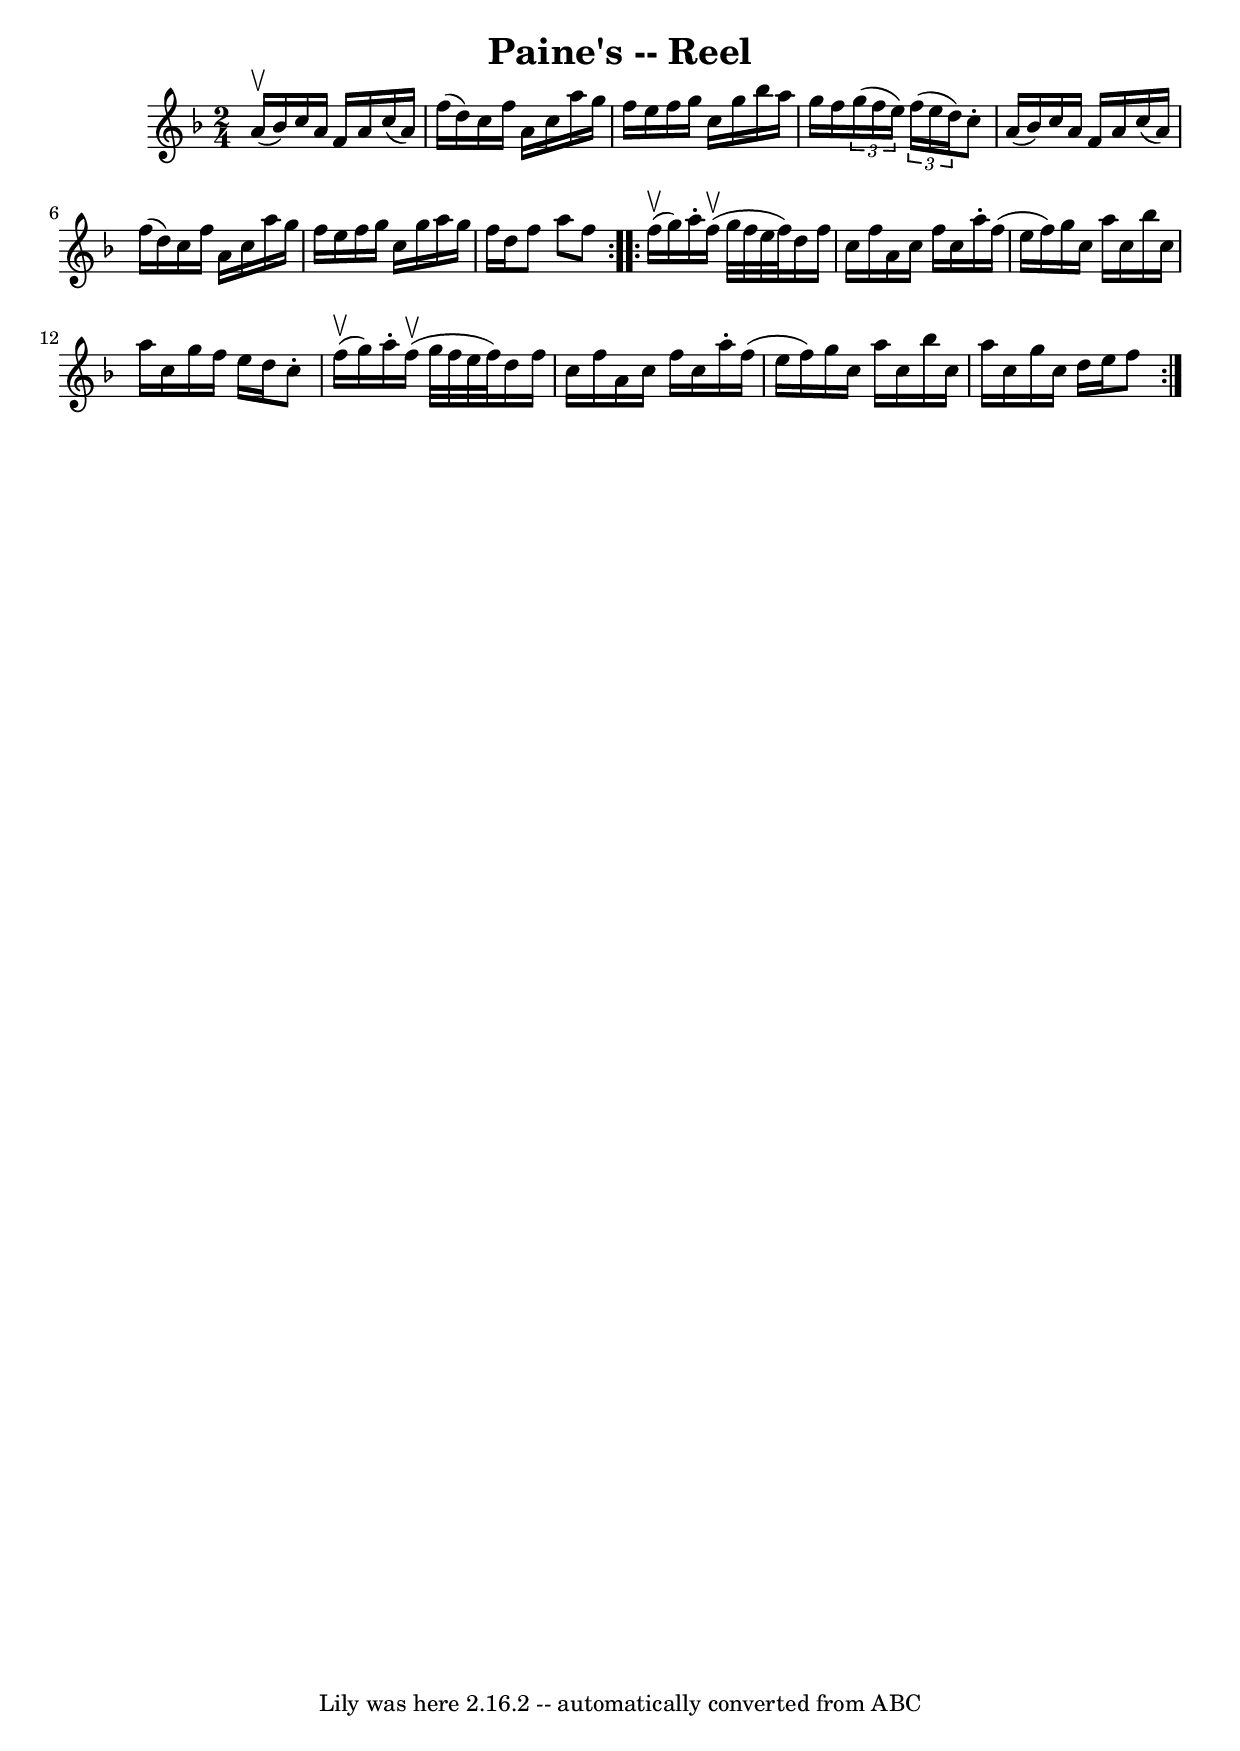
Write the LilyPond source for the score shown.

\version "2.16.2"
\include "Mammoth.ily"
\header {
	%% book = "Ryan's Mammoth Collection"
	crossRefNumber = "1"
	footnotes = "\\\\357"
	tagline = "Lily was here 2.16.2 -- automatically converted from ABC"
	title = "Paine's -- Reel"
}
voicedefault =  {


\repeat volta 2 {
\time 2/4 
\key f \major a'16^\upbow(bes'16) |
 c''16 a'16 
 f'16 a'16 c''16 (a'16) f''16 (d''16)   |
 c''16  
 f''16 a'16 c''16 a''16 g''16 f''16 e''16    |
   
f''16 g''16 c''16 g''16 bes''16 a''16 g''16 f''16    
|
   \times 2/3 { g''16 (f''16 e''16) }   \times 2/3 { f''16 
(e''16 d''16) } c''8 -. a'16 (bes'16)   |
 c''16   
 a'16 f'16 a'16 c''16 (a'16) f''16 (d''16)   |
   
c''16 f''16 a'16 c''16 a''16 g''16 f''16 e''16    |
 
 f''16 g''16 c''16 g''16 a''16 g''16 f''16 d''16    
|
 f''8 a''8 f''8  }     \repeat volta 2 { f''16^\upbow(
g''16) |
 a''16 -. f''16^\upbow(g''32 f''32 e''32    
f''32) d''16 f''16 c''16 f''16    |
 a'16 c''16    
f''16 c''16 a''16 -. f''16 (e''16 f''16)   |
 g''16    
c''16 a''16 c''16 bes''16 c''16 a''16 c''16    |
   
g''16 f''16 e''16 d''16 c''8 -. f''16^\upbow(g''16)   
|
 a''16 -. f''16^\upbow(g''32 f''32 e''32 f''32)   
d''16 f''16 c''16 f''16    |
 a'16 c''16 f''16 c''16  
 a''16 -. f''16 (e''16 f''16)   |
 g''16 c''16 a''16  
 c''16 bes''16 c''16 a''16 c''16    |
 g''16 c''16    
d''16 e''16 f''8    }   
}

\score{
    <<

	\context Staff="default"
	{
	    \voicedefault 
	}

    >>
	\layout {
	}
	\midi {}
}
